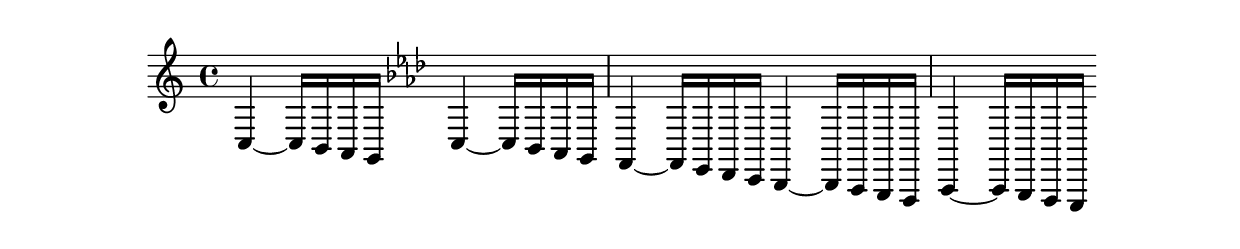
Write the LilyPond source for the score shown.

\version "2.18.2"

"//music" = \relative c {
  << \new Voice = "voice1" {
    c4 ~ c16 b a g
    %{in macros%}
    \key aes \major
    c4 ~ c16 bes aes g

    %{short tie%}
    f4 ~ f16 ees des c
    bes4 ~ bes16 aes g f

    %{short tie in macro%}
    aes4 ~ aes16 g f ees
  } >>
}

\book {
  \header {
  }

  \bookpart { 
    \score {
      <<
      \new Staff = Staff \with { }
      \context Staff = Staff {
        \"//music"
      }
      >>
    }
  }
}
